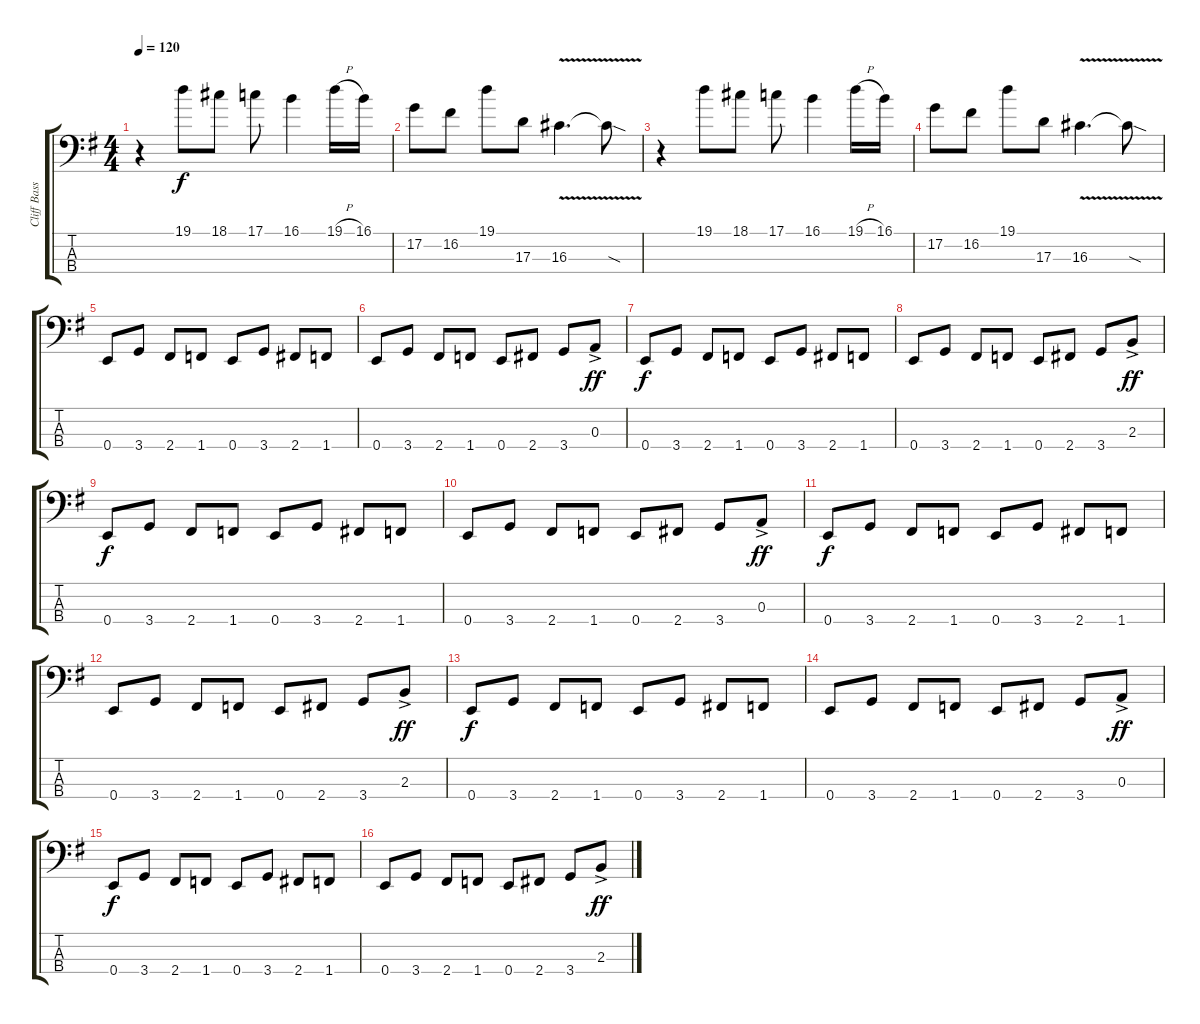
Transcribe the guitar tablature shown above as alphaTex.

\track ("Cliff Bass" "Cliff Bass") {instrument electricbassfinger}
\staff {score tabs}
\tuning (G2 D2 A1 E1) {hide}
\ts (4 4)
\tempo 120
\clef f4
\ks g
r.4{dy f} 19.1.8 18.1.8 17.1.8 16.1.4 19.1{h}.16 16.1.16 |
17.2.8 16.2.8 19.1.8 17.3.8 16.3{v}.4{d} 16.3{sod t}.8 |
r.4 19.1.8 18.1.8 17.1.8 16.1.4 19.1{h}.16 16.1.16 |
17.2.8 16.2.8 19.1.8 17.3.8 16.3{v}.4{d} 16.3{sod t}.8 |
0.4.8 3.4.8 2.4.8 1.4.8 0.4.8 3.4.8 2.4.8 1.4.8 |
0.4.8 3.4.8 2.4.8 1.4.8 0.4.8 2.4.8 3.4.8 0.3{ac}.8{dy ff} |
0.4.8{dy f} 3.4.8 2.4.8 1.4.8 0.4.8 3.4.8 2.4.8 1.4.8 |
0.4.8 3.4.8 2.4.8 1.4.8 0.4.8 2.4.8 3.4.8 2.3{ac}.8{dy ff} |
0.4.8{dy f} 3.4.8 2.4.8 1.4.8 0.4.8 3.4.8 2.4.8 1.4.8 |
0.4.8 3.4.8 2.4.8 1.4.8 0.4.8 2.4.8 3.4.8 0.3{ac}.8{dy ff} |
0.4.8{dy f} 3.4.8 2.4.8 1.4.8 0.4.8 3.4.8 2.4.8 1.4.8 |
0.4.8 3.4.8 2.4.8 1.4.8 0.4.8 2.4.8 3.4.8 2.3{ac}.8{dy ff} |
0.4.8{dy f} 3.4.8 2.4.8 1.4.8 0.4.8 3.4.8 2.4.8 1.4.8 |
0.4.8 3.4.8 2.4.8 1.4.8 0.4.8 2.4.8 3.4.8 0.3{ac}.8{dy ff} |
0.4.8{dy f} 3.4.8 2.4.8 1.4.8 0.4.8 3.4.8 2.4.8 1.4.8 |
0.4.8 3.4.8 2.4.8 1.4.8 0.4.8 2.4.8 3.4.8 2.3{ac}.8{dy ff}
